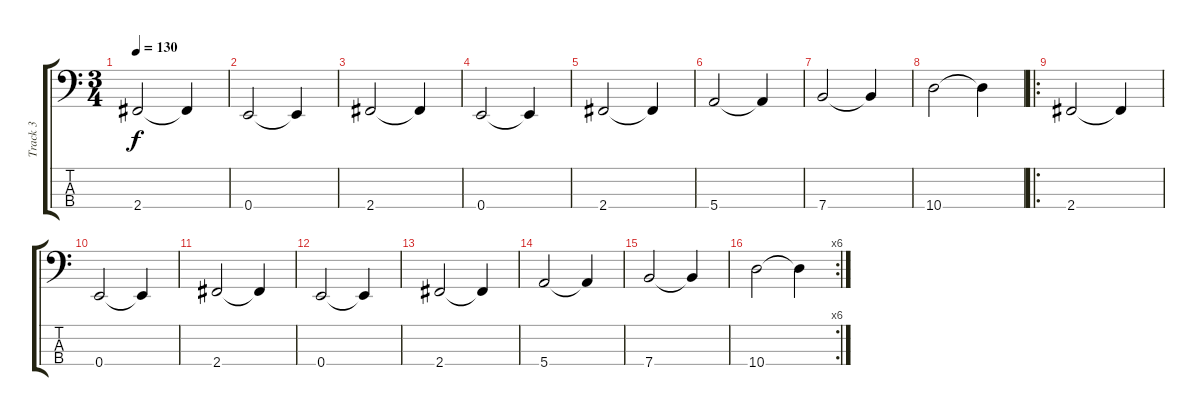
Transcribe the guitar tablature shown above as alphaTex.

\track ("Track 3" "Track 3") {instrument electricbassfinger}
\staff {score tabs}
\tuning (G2 D2 A1 E1) {hide}
\ts (3 4)
\tempo 130
\clef f4
\ks c
2.4.2{dy f} 2.4{t}.4 |
0.4.2 0.4{t}.4 |
2.4.2 2.4{t}.4 |
0.4.2 0.4{t}.4 |
2.4.2 2.4{t}.4 |
5.4.2 5.4{t}.4 |
7.4.2 7.4{t}.4 |
10.4.2 10.4{t}.4 |
\ro
2.4.2 2.4{t}.4 |
0.4.2 0.4{t}.4 |
2.4.2 2.4{t}.4 |
0.4.2 0.4{t}.4 |
2.4.2 2.4{t}.4 |
5.4.2 5.4{t}.4 |
7.4.2 7.4{t}.4 |
\rc 6
10.4.2 10.4{t}.4
